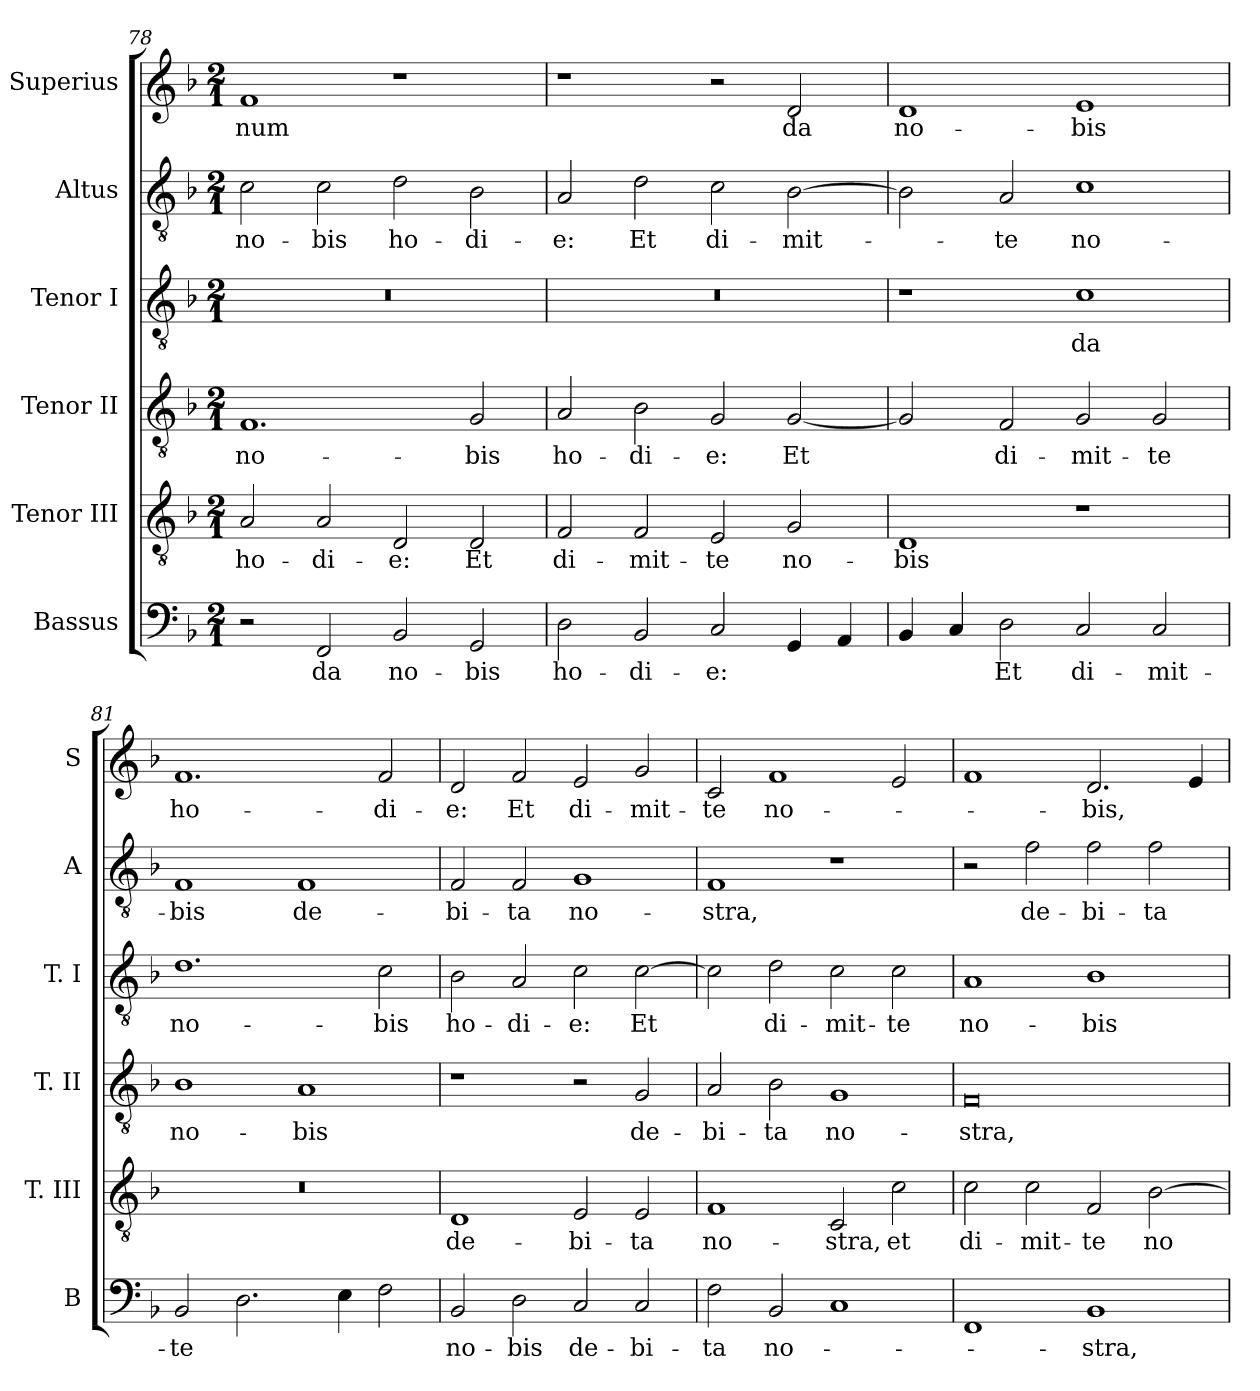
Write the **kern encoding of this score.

**kern	**text	**kern	**text	**kern	**text	**kern	**text	**kern	**text	**kern	**text
*part6	*part6	*part5	*part5	*part4	*part4	*part3	*part3	*part2	*part2	*part1	*part1
*staff6	*staff6	*staff5	*staff5	*staff4	*staff4	*staff3	*staff3	*staff2	*staff2	*staff1	*staff1
*I"Bassus	*	*I"Tenor III	*	*I"Tenor II	*	*I"Tenor I	*	*I"Altus	*	*I"Superius	*
*I'B	*	*I'T. III	*	*I'T. II	*	*I'T. I	*	*I'A	*	*I'S	*
*clefF4	*	*clefGv2	*	*clefGv2	*	*clefGv2	*	*clefGv2	*	*clefG2	*
*k[b-]	*	*k[b-]	*	*k[b-]	*	*k[b-]	*	*k[b-]	*	*k[b-]	*
*F:	*	*F:	*	*F:	*	*F:	*	*F:	*	*F:	*
*M2/1	*	*M2/1	*	*M2/1	*	*M2/1	*	*M2/1	*	*M2/1	*
=78	=78	=78	=78	=78	=78	=78	=78	=78	=78	=78	=78
2r	.	2A	ho-	1.F	no-	0r	.	2c	no-	1f	-num
2FF	da	2A	-di-	.	.	.	.	2c	-bis	.	.
2BB-	no-	2D	-e:	.	.	.	.	2d	ho-	1r	.
2GG	-bis	2D	Et	2G	-bis	.	.	2B-	-di-	.	.
=79	=79	=79	=79	=79	=79	=79	=79	=79	=79	=79	=79
2D	ho-	2F	di-	2A	ho-	0r	.	2A	-e:	1r	.
2BB-	-di-	2F	-mit-	2B-	-di-	.	.	2d	Et	.	.
2C	-e:	2E	-te	2G	-e:	.	.	2c	di-	2r	.
4GG	.	2G	no-	[2G	Et	.	.	[2B-	-mit-	2d	da
4AA	.	.	.	.	.	.	.	.	.	.	.
=80	=80	=80	=80	=80	=80	=80	=80	=80	=80	=80	=80
4BB-	.	1D	-bis	2G]	.	1r	.	2B-]	.	1d	no-
4C	.	.	.	.	.	.	.	.	.	.	.
2D	Et	.	.	2F	di-	.	.	2A	-te	.	.
2C	di-	1r	.	2G	-mit-	1c	da	1c	no-	1e	-bis
2C	-mit-	.	.	2G	-te	.	.	.	.	.	.
=81	=81	=81	=81	=81	=81	=81	=81	=81	=81	=81	=81
2BB-	-te	0r	.	1B-	no-	1.d	no-	1F	-bis	1.f	ho-
2.D	.	.	.	.	.	.	.	.	.	.	.
.	.	.	.	1A	-bis	.	.	1F	de-	.	.
4E	.	.	.	.	.	.	.	.	.	.	.
2F	.	.	.	.	.	2c	-bis	.	.	2f	-di-
=82	=82	=82	=82	=82	=82	=82	=82	=82	=82	=82	=82
2BB-	no-	1D	de-	1r	.	2B-	ho-	2F	-bi-	2d	-e:
2D	-bis	.	.	.	.	2A	-di-	2F	-ta	2f	Et
2C	de-	2E	-bi-	2r	.	2c	-e:	1G	no-	2e	di-
2C	-bi-	2E	-ta	2G	de-	[2c	Et	.	.	2g	-mit-
=83	=83	=83	=83	=83	=83	=83	=83	=83	=83	=83	=83
2F	-ta	1F	no-	2A	-bi-	2c]	.	1F	-stra,	2c	-te
2BB-	no-	.	.	2B-	-ta	2d	di-	.	.	1f	no-
1C	.	2C	-stra,	1G	no-	2c	-mit-	1r	.	.	.
.	.	2c	et	.	.	2c	-te	.	.	2e	.
=84	=84	=84	=84	=84	=84	=84	=84	=84	=84	=84	=84
1FF	.	2c	di-	0F	-stra,	1A	no-	2r	.	1f	.
.	.	2c	-mit-	.	.	.	.	2f	de-	.	.
1BB-	-stra,	2F	-te	.	.	1B-	-bis	2f	-bi-	2.d	-bis,
.	.	[2B-	no-	.	.	.	.	2f	-ta	.	.
.	.	.	.	.	.	.	.	.	.	4e	.
=	=	=	=	=	=	=	=	=	=	=	=
*-	*-	*-	*-	*-	*-	*-	*-	*-	*-	*-	*-
